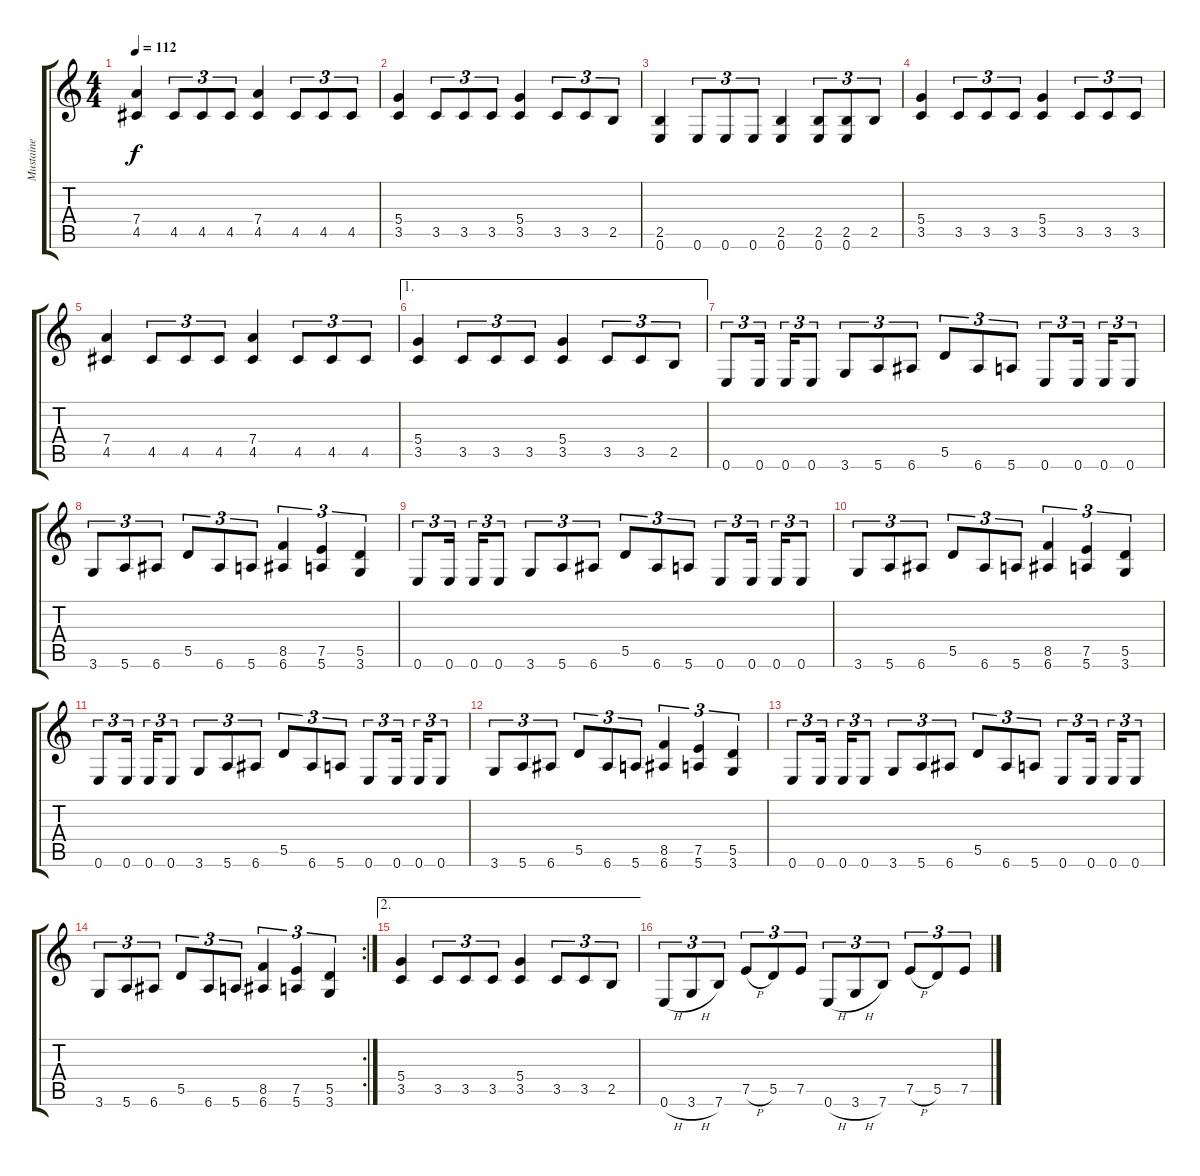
\track ("Mustaine" "Mustaine") {instrument distortionguitar}
\staff {score tabs}
\tuning (E4 B3 G3 D3 A2 E2) {hide}
\ts (4 4)
\tempo 112
\clef g2
\ks c
(7.4 4.5).4{dy f} 4.5.8{tu (3 2)} 4.5.8{tu (3 2)} 4.5.8{tu (3 2)} (7.4 4.5).4 4.5.8{tu (3 2)} 4.5.8{tu (3 2)} 4.5.8{tu (3 2)} |
(5.4 3.5).4 3.5.8{tu (3 2)} 3.5.8{tu (3 2)} 3.5.8{tu (3 2)} (5.4 3.5).4 3.5.8{tu (3 2)} 3.5.8{tu (3 2)} 2.5.8{tu (3 2)} |
(2.5 0.6).4 0.6.8{tu (3 2)} 0.6.8{tu (3 2)} 0.6.8{tu (3 2)} (2.5 0.6).4 (2.5 0.6).8{tu (3 2)} (2.5 0.6).8{tu (3 2)} 2.5.8{tu (3 2)} |
(5.4 3.5).4 3.5.8{tu (3 2)} 3.5.8{tu (3 2)} 3.5.8{tu (3 2)} (5.4 3.5).4 3.5.8{tu (3 2)} 3.5.8{tu (3 2)} 3.5.8{tu (3 2)} |
(7.4 4.5).4 4.5.8{tu (3 2)} 4.5.8{tu (3 2)} 4.5.8{tu (3 2)} (7.4 4.5).4 4.5.8{tu (3 2)} 4.5.8{tu (3 2)} 4.5.8{tu (3 2)} |
\ae 1
(5.4 3.5).4 3.5.8{tu (3 2)} 3.5.8{tu (3 2)} 3.5.8{tu (3 2)} (5.4 3.5).4 3.5.8{tu (3 2)} 3.5.8{tu (3 2)} 2.5.8{tu (3 2)} |
0.6.8{tu (3 2)} 0.6.16{tu (3 2) beam splitsecondary} 0.6.16{tu (3 2)} 0.6.8{tu (3 2)} 3.6.8{tu (3 2)} 5.6.8{tu (3 2)} 6.6.8{tu (3 2)} 5.5.8{tu (3 2)} 6.6.8{tu (3 2)} 5.6.8{tu (3 2)} 0.6.8{tu (3 2)} 0.6.16{tu (3 2) beam splitsecondary} 0.6.16{tu (3 2)} 0.6.8{tu (3 2)} |
3.6.8{tu (3 2)} 5.6.8{tu (3 2)} 6.6.8{tu (3 2)} 5.5.8{tu (3 2)} 6.6.8{tu (3 2)} 5.6.8{tu (3 2)} (8.5 6.6).4{tu (3 2)} (7.5 5.6).4{tu (3 2)} (5.5 3.6).4{tu (3 2)} |
0.6.8{tu (3 2)} 0.6.16{tu (3 2) beam splitsecondary} 0.6.16{tu (3 2)} 0.6.8{tu (3 2)} 3.6.8{tu (3 2)} 5.6.8{tu (3 2)} 6.6.8{tu (3 2)} 5.5.8{tu (3 2)} 6.6.8{tu (3 2)} 5.6.8{tu (3 2)} 0.6.8{tu (3 2)} 0.6.16{tu (3 2) beam splitsecondary} 0.6.16{tu (3 2)} 0.6.8{tu (3 2)} |
3.6.8{tu (3 2)} 5.6.8{tu (3 2)} 6.6.8{tu (3 2)} 5.5.8{tu (3 2)} 6.6.8{tu (3 2)} 5.6.8{tu (3 2)} (8.5 6.6).4{tu (3 2)} (7.5 5.6).4{tu (3 2)} (5.5 3.6).4{tu (3 2)} |
0.6.8{tu (3 2)} 0.6.16{tu (3 2) beam splitsecondary} 0.6.16{tu (3 2)} 0.6.8{tu (3 2)} 3.6.8{tu (3 2)} 5.6.8{tu (3 2)} 6.6.8{tu (3 2)} 5.5.8{tu (3 2)} 6.6.8{tu (3 2)} 5.6.8{tu (3 2)} 0.6.8{tu (3 2)} 0.6.16{tu (3 2) beam splitsecondary} 0.6.16{tu (3 2)} 0.6.8{tu (3 2)} |
3.6.8{tu (3 2)} 5.6.8{tu (3 2)} 6.6.8{tu (3 2)} 5.5.8{tu (3 2)} 6.6.8{tu (3 2)} 5.6.8{tu (3 2)} (8.5 6.6).4{tu (3 2)} (7.5 5.6).4{tu (3 2)} (5.5 3.6).4{tu (3 2)} |
0.6.8{tu (3 2)} 0.6.16{tu (3 2) beam splitsecondary} 0.6.16{tu (3 2)} 0.6.8{tu (3 2)} 3.6.8{tu (3 2)} 5.6.8{tu (3 2)} 6.6.8{tu (3 2)} 5.5.8{tu (3 2)} 6.6.8{tu (3 2)} 5.6.8{tu (3 2)} 0.6.8{tu (3 2)} 0.6.16{tu (3 2) beam splitsecondary} 0.6.16{tu (3 2)} 0.6.8{tu (3 2)} |
\rc 2
3.6.8{tu (3 2)} 5.6.8{tu (3 2)} 6.6.8{tu (3 2)} 5.5.8{tu (3 2)} 6.6.8{tu (3 2)} 5.6.8{tu (3 2)} (8.5 6.6).4{tu (3 2)} (7.5 5.6).4{tu (3 2)} (5.5 3.6).4{tu (3 2)} |
\ae 2
(5.4 3.5).4 3.5.8{tu (3 2)} 3.5.8{tu (3 2)} 3.5.8{tu (3 2)} (5.4 3.5).4 3.5.8{tu (3 2)} 3.5.8{tu (3 2)} 2.5.8{tu (3 2)} |
0.6{h}.8{tu (3 2)} 3.6{h}.8{tu (3 2)} 7.6.8{tu (3 2)} 7.5{h}.8{tu (3 2)} 5.5.8{tu (3 2)} 7.5.8{tu (3 2)} 0.6{h}.8{tu (3 2)} 3.6{h}.8{tu (3 2)} 7.6.8{tu (3 2)} 7.5{h}.8{tu (3 2)} 5.5.8{tu (3 2)} 7.5.8{tu (3 2)}
